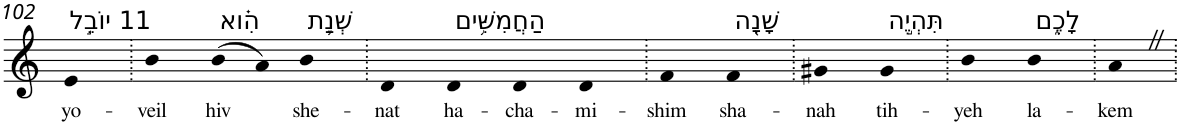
**kern	**text
*part1	*part1
*staff1	*staff1
*I"Piano	*
*I'Pno	*
!!LO:PB:g=z
*clefG2	*
*k[]	*
=102	=102
!LO:TX:a:t=11 יוֹבֵ֣ל	!
!	!LO:LY:b
4e	yo-
=103.	=103.
!	!LO:LY:b
4b	-veil
!LO:TX:a:t=הִ֗וא	!
!	!LO:LY:b
(>8b	hiv
8a)	.
!LO:TX:a:t=שְׁנַ֛ת	!
!	!LO:LY:b
4b	she-
=104.	=104.
!	!LO:LY:b
4d	-nat
!LO:TX:a:t=הַחֲמִשִּׁ֥ים	!
!	!LO:LY:b
4d	ha-
!	!LO:LY:b
4d	-cha-
!	!LO:LY:b
4d	-mi-
=105.	=105.
!	!LO:LY:b
4f	-shim
!LO:TX:a:t=שָׁנָ֖ה	!
!	!LO:LY:b
4f	sha-
=106.	=106.
!	!LO:LY:b
4g#X	-nah
!LO:TX:a:t=תִּהְיֶ֣ה	!
!	!LO:LY:b
4g#	tih-
=107.	=107.
!	!LO:LY:b
4b	-yeh
!LO:TX:a:t=לָכֶ֑ם	!
!	!LO:LY:b
4b	la-
=108.	=108.
!	!LO:LY:b
4aZ	-kem
=.	=.
*-	*-
